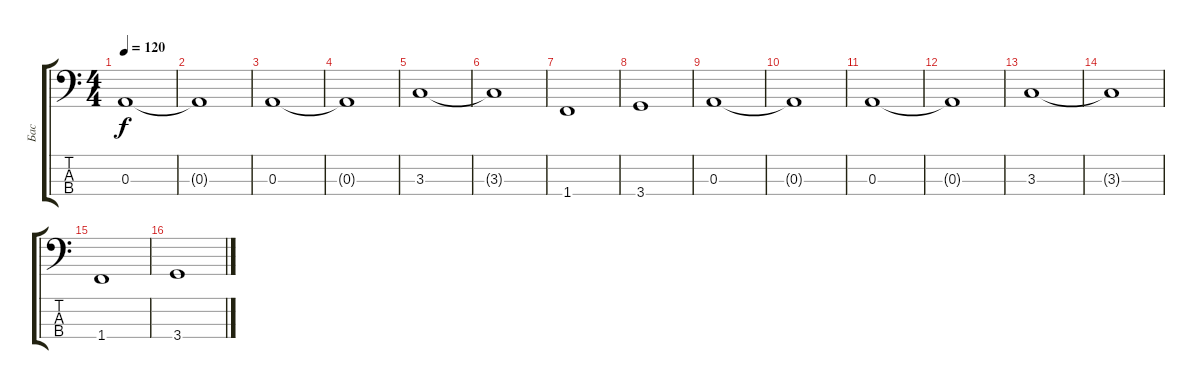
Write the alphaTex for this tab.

\track ("Бас" "Бас") {instrument electricbassfinger}
\staff {score tabs}
\tuning (G2 D2 A1 E1) {hide}
\ts (4 4)
\tempo 120
\clef f4
\ks c
0.3.1{dy f} |
0.3{t}.1 |
0.3.1 |
0.3{t}.1 |
3.3.1 |
3.3{t}.1 |
1.4.1 |
3.4.1 |
0.3.1 |
0.3{t}.1 |
0.3.1 |
0.3{t}.1 |
3.3.1 |
3.3{t}.1 |
1.4.1 |
3.4.1
